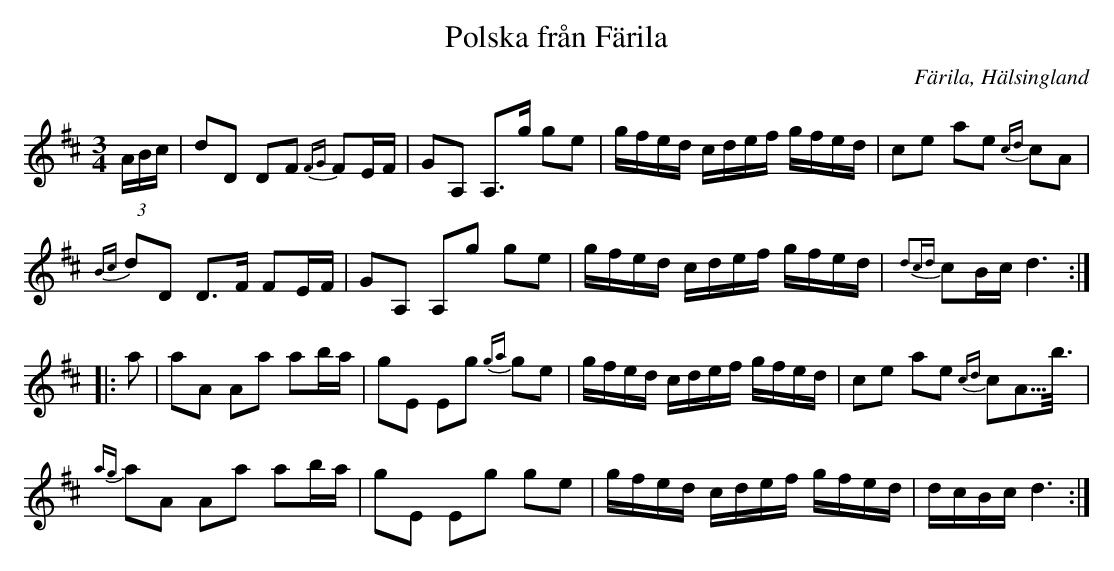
X:1
T:Polska från Färila
O:Färila, Hälsingland
M:3/4
L:1/16
U:t=turn
K:D
(3ABc | d2D2 D2F2 {F4/3G4/3}F2EF | G2A,2 A,2>g2 g2e2 | gfed cdef gfed | c2e2 a2e2 {cd}c2A2 |
{Bc}d2D2 D2>F2 F2EF | G2A,2 A,2g2 g2e2 | gfed cdef gfed | {d2c3/3d3/3}c2Bc d6 ::
a2 | a2A2 A2a2 a2ba | g2E2 E2g2 {g3/3a3/3}g2e2 | gfed cdef gfed | c2e2 a2e2 {cd}c2A5/4b3/4 |
{a3/3g3/3}a2A2 A2a2 a2ba | g2E2 E2g2 g2e2 | gfed cdef gfed | dcBc d6 :|
